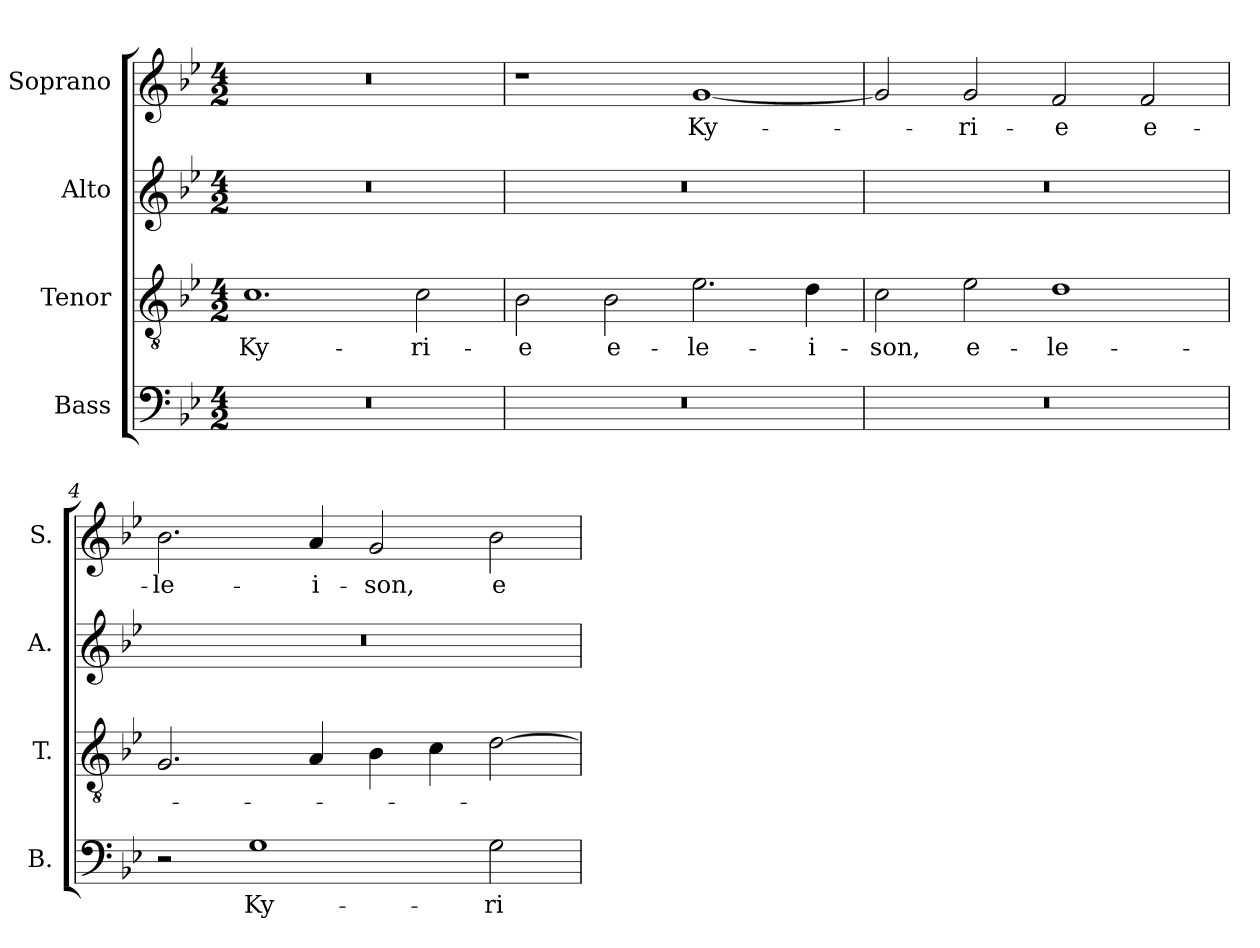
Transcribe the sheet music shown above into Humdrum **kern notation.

**kern	**text	**kern	**text	**kern	**kern	**text
*part4	*part4	*part3	*part3	*part2	*part1	*part1
*staff4	*staff4	*staff3	*staff3	*staff2	*staff1	*staff1
*I"Bass	*	*I"Tenor	*	*I"Alto	*I"Soprano	*
*I'B.	*	*I'T.	*	*I'A.	*I'S.	*
!!LO:PB:g=z
*clefF4	*	*clefGv2	*	*clefG2	*clefG2	*
*	*	*ITrd7c12	*	*	*	*
*k[b-e-]	*	*k[b-e-]	*	*k[b-e-]	*k[b-e-]	*
*B-:	*	*B-:	*	*B-:	*B-:	*
*M4/2	*	*M4/2	*	*M4/2	*M4/2	*
*MM160	*	*MM160	*	*MM160	*MM160	*
=1	=1	=1	=1	=1	=1	=1
!LO:N:vis=1	!	!	!	!	!	!
!	!	!	!LO:LY:b:color=#000000	!LO:N:vis=1	!LO:N:vis=1	!
0r	.	1.Ci	Ky-	0r	0r	.
!	!	!	!LO:LY:b:color=#000000	!	!	!
.	.	2Ci\	-ri-	.	.	.
=2	=2	=2	=2	=2	=2	=2
!LO:N:vis=1	!	!	!	!	!	!
!	!	!	!LO:LY:b:color=#000000	!LO:N:vis=1	!	!
0r	.	2BB-i\	-e	0r	1r	.
!	!	!	!LO:LY:b:color=#000000	!	!	!
.	.	2BB-i\	e-	.	.	.
!	!	!	!LO:LY:b:color=#000000	!	!	!
!	!	!	!	!	!	!LO:LY:b:color=#000000
.	.	2.E-i\	-le-	.	[1gi	Ky-
!	!	!	!LO:LY:b:color=#000000	!	!	!
.	.	4Di\	-i-	.	.	.
=3	=3	=3	=3	=3	=3	=3
!LO:N:vis=1	!	!	!	!	!	!
!	!	!	!LO:LY:b:color=#000000	!LO:N:vis=1	!	!
0r	.	2Ci\	-son,	0r	2gi/]	.
!	!	!	!LO:LY:b:color=#000000	!	!	!
!	!	!	!	!	!	!LO:LY:b:color=#000000
.	.	2E-i\	e-	.	2gi/	-ri-
!	!	!	!LO:LY:b:color=#000000	!	!	!
!	!	!	!	!	!	!LO:LY:b:color=#000000
.	.	1Di	-le-	.	2fi/	-e
!	!	!	!	!	!	!LO:LY:b:color=#000000
.	.	.	.	.	2fi/	e-
=4	=4	=4	=4	=4	=4	=4
!	!	!	!	!LO:N:vis=1	!	!
!	!	!	!	!	!	!LO:LY:b:color=#000000
2r	.	2.GGi/	.	0r	2.b-i\	-le-
!	!LO:LY:b:color=#000000	!	!	!	!	!
1Gi	Ky-	.	.	.	.	.
!	!	!	!	!	!	!LO:LY:b:color=#000000
.	.	4AAi/	.	.	4ai/	-i-
!	!	!	!	!	!	!LO:LY:b:color=#000000
.	.	4BB-i\	.	.	2gi/	-son,
.	.	4Ci\	.	.	.	.
!	!LO:LY:b:color=#000000	!	!	!	!	!
!	!	!	!	!	!	!LO:LY:b:color=#000000
2Gi\	-ri-	[2Di\	.	.	2b-i\	e-
=	=	=	=	=	=	=
*-	*-	*-	*-	*-	*-	*-
